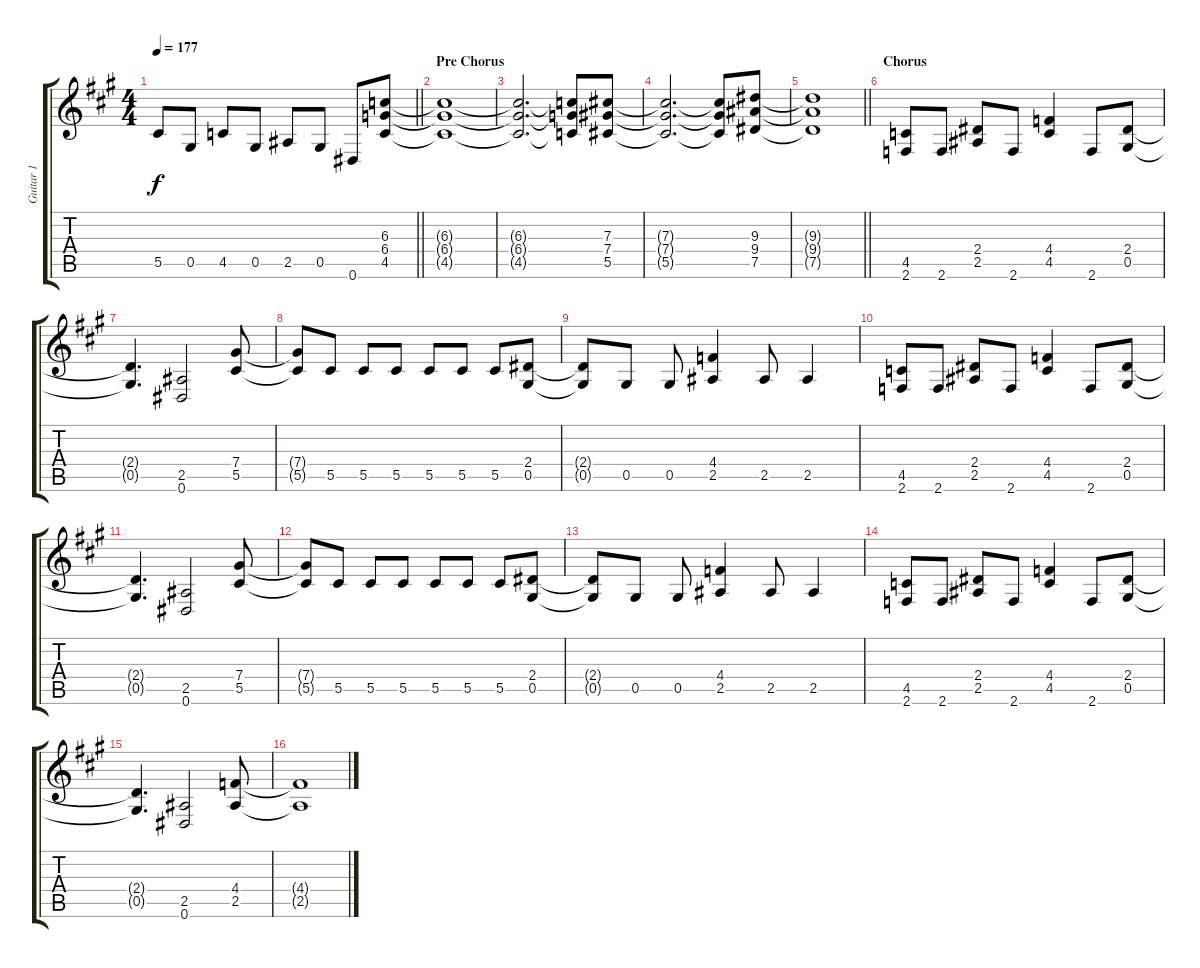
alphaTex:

\track ("Guitar 1" "Guitar 1") {instrument distortionguitar}
\staff {score tabs}
\tuning (Eb4 Bb3 Gb3 Db3 Ab2 Eb2) {hide}
\ts (4 4)
\tempo 177
\clef g2
\barLineRight lightlight
\ks a
5.5{t}.8{dy f} 0.5.8 4.5.8 0.5.8 2.5.8 0.5.8 0.6.8 (6.3 6.4 4.5).8 |
\section ("" "Pre Chorus")
(6.3{t} 6.4{t} 4.5{t}).1 |
(6.3{t} 6.4{t} 4.5{t}).2{d} (6.3{t} 6.4{t} 4.5{t}).8 (7.3 7.4 5.5).8 |
(7.3{t} 7.4{t} 5.5{t}).2{d} (7.3{t} 7.4{t} 5.5{t}).8 (9.3 9.4 7.5).8 |
\barLineRight lightlight
(9.3{t} 9.4{t} 7.5{t}).1 |
\section ("" "Chorus")
(4.5 2.6).8 2.6.8 (2.4 2.5).8 2.6.8 (4.4 4.5).4 2.6.8 (2.4 0.5).8 |
(2.4{t} 0.5{t}).4{d} (2.5 0.6).2 (7.4 5.5).8 |
(7.4{t} 5.5{t}).8 5.5.8 5.5.8 5.5.8 5.5.8 5.5.8 5.5.8 (2.4 0.5).8 |
(2.4{t} 0.5{t}).8 0.5.8 0.5.8 (4.4 2.5).4 2.5.8 2.5.4 |
(4.5 2.6).8 2.6.8 (2.4 2.5).8 2.6.8 (4.4 4.5).4 2.6.8 (2.4 0.5).8 |
(2.4{t} 0.5{t}).4{d} (2.5 0.6).2 (7.4 5.5).8 |
(7.4{t} 5.5{t}).8 5.5.8 5.5.8 5.5.8 5.5.8 5.5.8 5.5.8 (2.4 0.5).8 |
(2.4{t} 0.5{t}).8 0.5.8 0.5.8 (4.4 2.5).4 2.5.8 2.5.4 |
(4.5 2.6).8 2.6.8 (2.4 2.5).8 2.6.8 (4.4 4.5).4 2.6.8 (2.4 0.5).8 |
(2.4{t} 0.5{t}).4{d} (2.5 0.6).2 (4.4 2.5).8 |
(4.4{t} 2.5{t}).1
